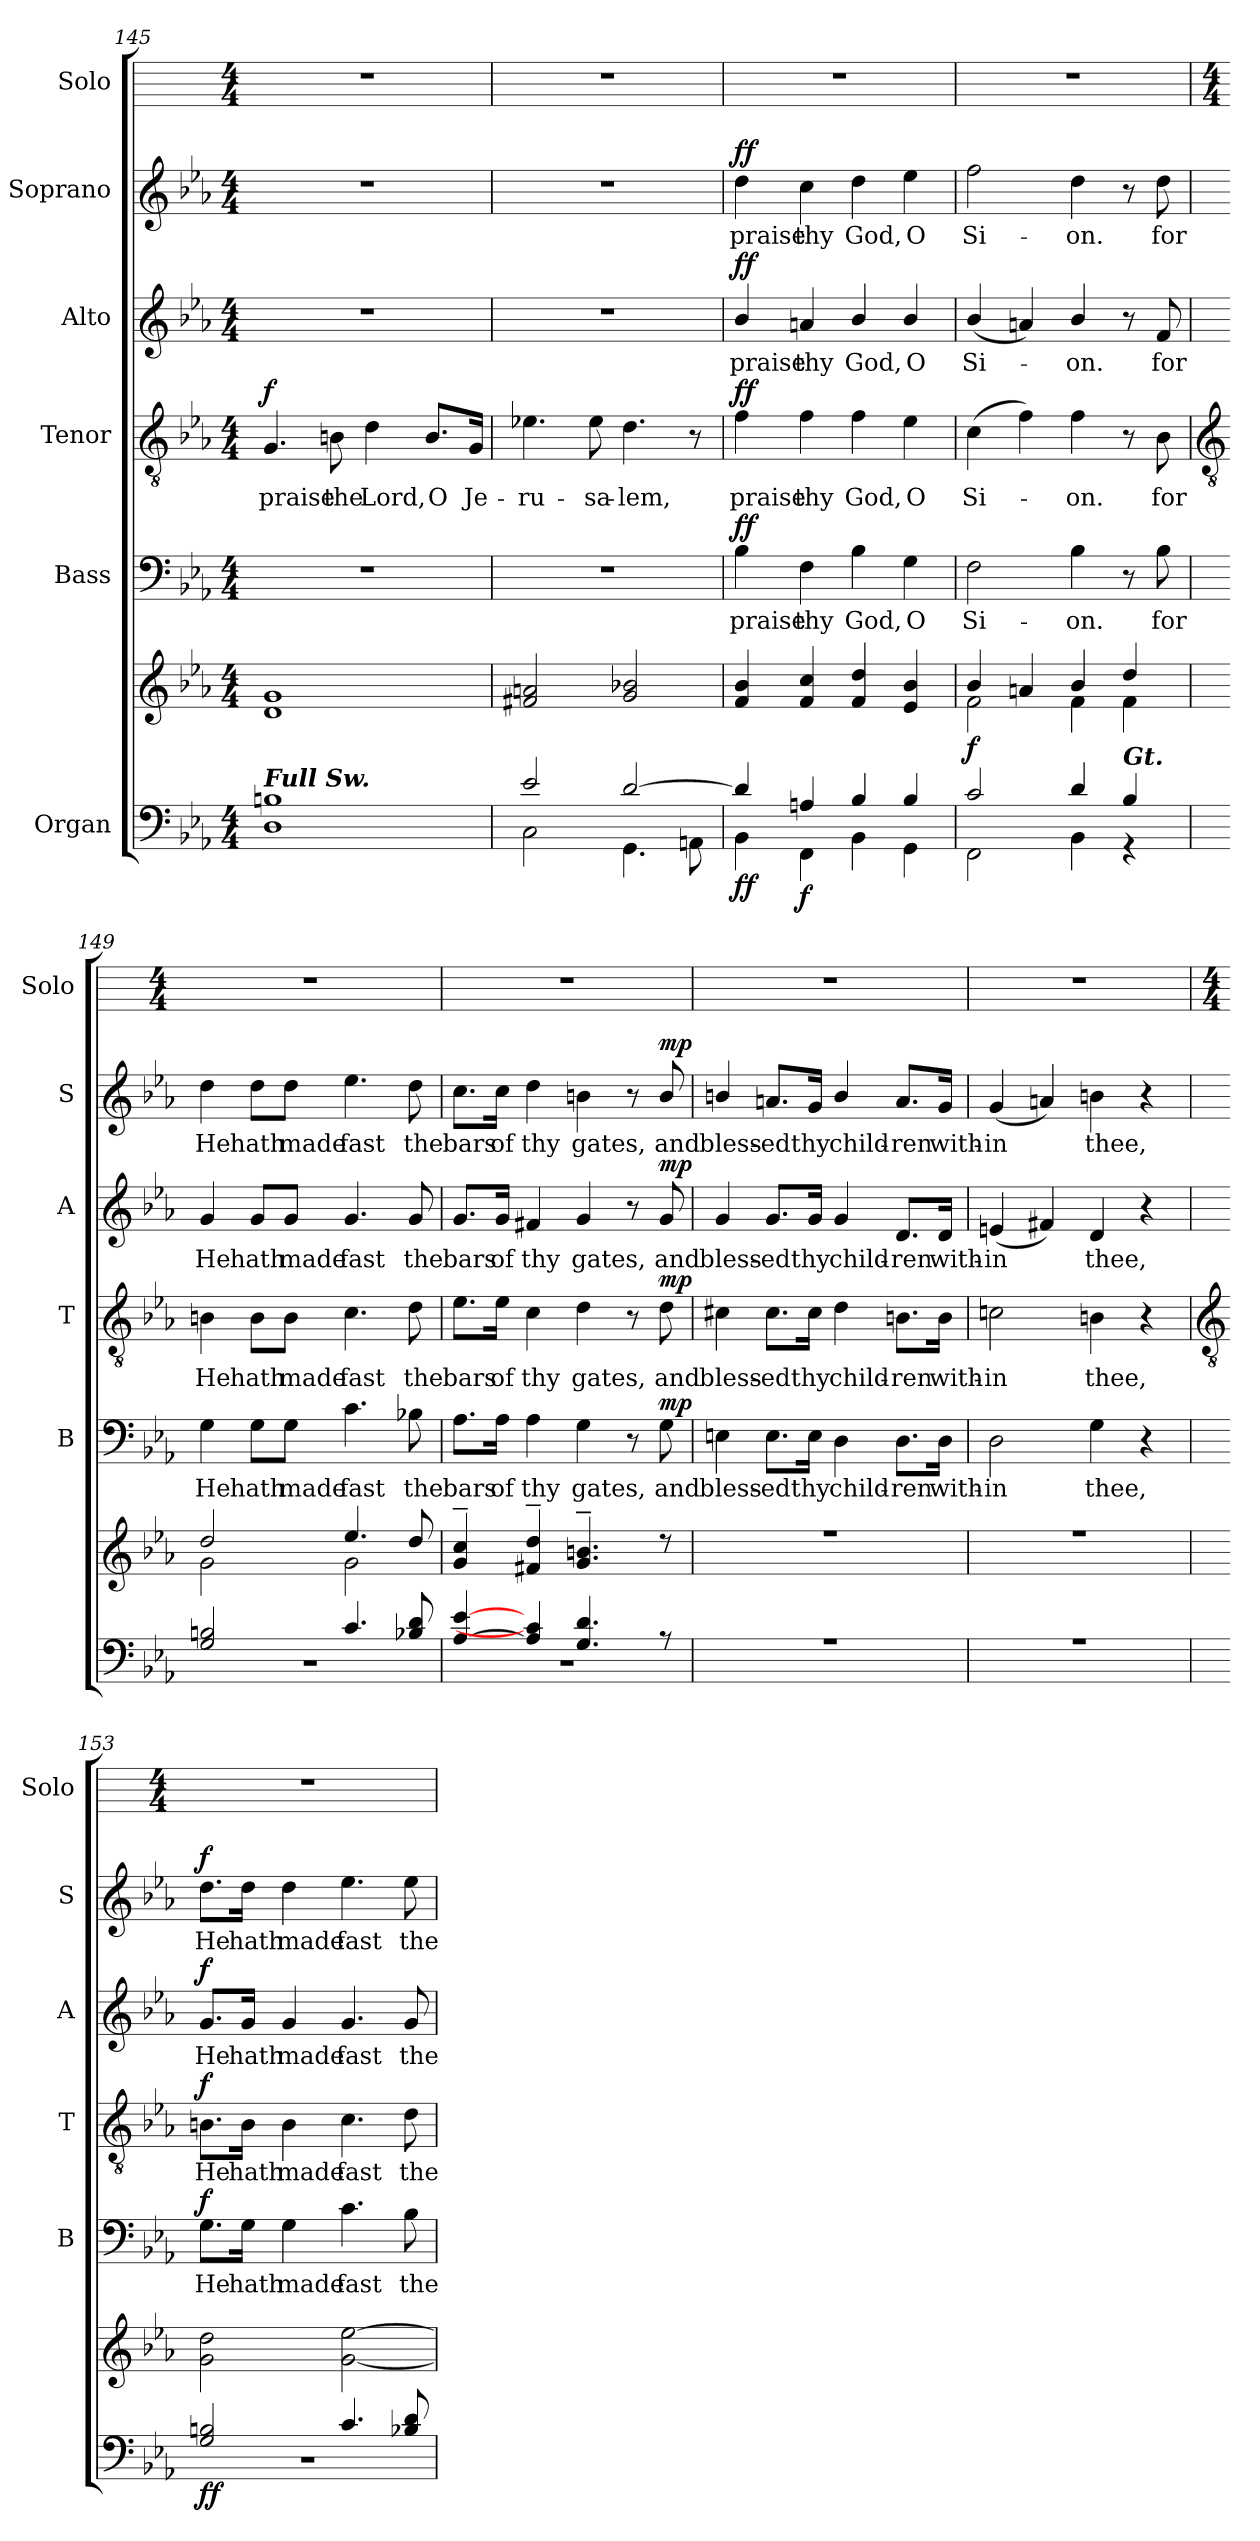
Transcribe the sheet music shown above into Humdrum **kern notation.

**kern	**kern	**dynam	**kern	**text	**dynam	**kern	**text	**dynam	**kern	**text	**dynam	**kern	**text	**dynam	**kern
*part6	*part6	*part6	*part5	*part5	*part5	*part4	*part4	*part4	*part3	*part3	*part3	*part2	*part2	*part2	*part1
*staff7	*staff6	*staff6/7	*staff5	*staff5	*staff5	*staff4	*staff4	*staff4	*staff3	*staff3	*staff3	*staff2	*staff2	*staff2	*staff1
*I"Organ	*	*	*I"Bass	*	*	*I"Tenor	*	*	*I"Alto	*	*	*I"Soprano	*	*	*I"Solo
*	*	*	*I'B	*	*	*I'T	*	*	*I'A	*	*	*I'S	*	*	*I'Solo
*clefF4	*clefG2	*	*clefF4	*	*	*clefGv2	*	*	*clefG2	*	*	*clefG2	*	*	*
*k[b-e-a-]	*k[b-e-a-]	*	*k[b-e-a-]	*	*	*k[b-e-a-]	*	*	*k[b-e-a-]	*	*	*k[b-e-a-]	*	*	*
*E-:	*E-:	*	*E-:	*	*	*E-:	*	*	*E-:	*	*	*E-:	*	*	*
*M4/4	*M4/4	*	*M4/4	*	*	*M4/4	*	*	*M4/4	*	*	*M4/4	*	*	*M4/4
=145	=145	=145	=145	=145	=145	=145	=145	=145	=145	=145	=145	=145	=145	=145	=145
*^	*^	*	*	*	*	*	*	*	*	*	*	*	*	*	*
!LO:TX:a:Bi:t=Full Sw.	!	!	!	!	!	!	!	!	!	!	!	!	!	!	!	!	!
!	!	!	!	!	!	!	!	!	!LO:LY:b	!LO:DY:b	!	!	!	!	!	!	!
1Bn/	1D\	1d/ 1g/	1ryy	.	1r	.	.	4.G	praise	f	1r	.	.	1r	.	.	1r
!	!	!	!	!	!	!	!	!	!LO:LY:b	!	!	!	!	!	!	!	!
.	.	.	.	.	.	.	.	8Bn	the	.	.	.	.	.	.	.	.
!	!	!	!	!	!	!	!	!	!LO:LY:b	!	!	!	!	!	!	!	!
.	.	.	.	.	.	.	.	4d	Lord,	.	.	.	.	.	.	.	.
!	!	!	!	!	!	!	!	!	!LO:LY:b	!	!	!	!	!	!	!	!
.	.	.	.	.	.	.	.	8.B/L	O	.	.	.	.	.	.	.	.
!	!	!	!	!	!	!	!	!	!LO:LY:b	!	!	!	!	!	!	!	!
.	.	.	.	.	.	.	.	16G/Jk	Je-	.	.	.	.	.	.	.	.
=146	=146	=146	=146	=146	=146	=146	=146	=146	=146	=146	=146	=146	=146	=146	=146	=146	=146
!	!	!	!	!	!	!	!	!	!LO:LY:b	!	!	!	!	!	!	!	!
2e-/	2C\	2f#X/ 2an/	1ryy	.	1r	.	.	4.e-X	-ru-	.	1r	.	.	1r	.	.	1r
!	!	!	!	!	!	!	!	!	!LO:LY:b	!	!	!	!	!	!	!	!
.	.	.	.	.	.	.	.	8e-	-sa-	.	.	.	.	.	.	.	.
!	!	!	!	!	!	!	!	!	!LO:LY:b	!	!	!	!	!	!	!	!
[2d/	4.GG\	2g/ 2b-X/	.	.	.	.	.	4.d	-lem,	.	.	.	.	.	.	.	.
.	8AAn\	.	.	.	.	.	.	8r	.	.	.	.	.	.	.	.	.
=147	=147	=147	=147	=147	=147	=147	=147	=147	=147	=147	=147	=147	=147	=147	=147	=147	=147
!	!	!	!	!LO:DY:b=2	!	!LO:LY:b	!	!	!LO:LY:b	!	!	!LO:LY:b	!	!	!LO:LY:b	!	!
!	!	!	!	!LO:DY:n=1:b	!	!	!LO:DY:b	!	!	!LO:DY:b	!	!	!LO:DY:b	!	!	!LO:DY:b	!
4d/]	4BB-\	4f/ 4b-/	1ryy	f f	4B-	praise	ff	4f\	praise	ff	4b-/	praise	ff	4dd	praise	ff	1r
!	!	!	!	!LO:DY:n=2:b=2	!	!LO:LY:b	!	!	!LO:LY:b	!	!	!LO:LY:b	!	!	!LO:LY:b	!	!
4An/	4FF\	4f/ 4cc/	.	f	4F	thy	.	4f	thy	.	4an	thy	.	4cc	thy	.	.
!	!	!	!	!	!	!LO:LY:b	!	!	!LO:LY:b	!	!	!LO:LY:b	!	!	!LO:LY:b	!	!
4B-/	4BB-\	4f/ 4dd/	.	.	4B-	God,	.	4f\	God,	.	4b-/	God,	.	4dd	God,	.	.
!	!	!	!	!	!	!LO:LY:b	!	!	!LO:LY:b	!	!	!LO:LY:b	!	!	!LO:LY:b	!	!
4B-/	4GG\	4e-/ 4b-/	.	.	4G	O	.	4e-\	O	.	4b-/	O	.	4ee-	O	.	.
=148	=148	=148	=148	=148	=148	=148	=148	=148	=148	=148	=148	=148	=148	=148	=148	=148	=148
!	!	!	!	!LO:DY:b	!	!LO:LY:b	!	!	!LO:LY:b	!	!	!LO:LY:b	!	!	!LO:LY:b	!	!
2c/	2FF\	4b-/	2f\	f	2F	Si-	.	(>4c\	Si-	.	(<4b-/	Si-	.	2ff	Si-	.	1r
.	.	4an/	.	.	.	.	.	4f)	.	.	4an)	.	.	.	.	.	.
!	!	!	!	!	!	!LO:LY:b	!	!	!LO:LY:b	!	!	!LO:LY:b	!	!	!LO:LY:b	!	!
4d/	4BB-\	4b-/	4f\	.	4B-	-on.	.	4f\	on.	.	4b-/	on.	.	4dd	-on.	.	.
!LO:TX:a:Bi:t=Gt.	!	!	!	!	!	!	!	!	!	!	!	!	!	!	!	!	!
4B-/	4r	4dd/	4f\	.	8r	.	.	8r	.	.	8r	.	.	8r	.	.	.
!	!	!	!	!	!	!LO:LY:b	!	!	!LO:LY:b	!	!	!LO:LY:b	!	!	!LO:LY:b	!	!
.	.	.	.	.	8B-	for	.	8B-	for	.	8f	for	.	8dd	for	.	.
!!LO:LB:g=z
=149	=149	=149	=149	=149	=149	=149	=149	=149	=149	=149	=149	=149	=149	=149	=149	=149	=149
*	*	*	*	*	*	*	*	*clefGv2	*	*	*	*	*	*	*	*	*
*	*	*	*	*	*	*	*	*	*	*	*	*	*	*	*	*	*M4/4
!	!	!	!	!	!	!LO:LY:b	!	!	!LO:LY:b	!	!	!LO:LY:b	!	!	!LO:LY:b	!	!
2G/ 2Bn/	1r	2dd/	2g\	.	4G	He	.	4Bn	He	.	4g	He	.	4dd	He	.	1r
!	!	!	!	!	!	!LO:LY:b	!	!	!LO:LY:b	!	!	!LO:LY:b	!	!	!LO:LY:b	!	!
.	.	.	.	.	8G\L	hath	.	8B\L	hath	.	8g/L	hath	.	8dd\L	hath	.	.
!	!	!	!	!	!	!LO:LY:b	!	!	!LO:LY:b	!	!	!LO:LY:b	!	!	!LO:LY:b	!	!
.	.	.	.	.	8G\J	made	.	8B\J	made	.	8g/J	made	.	8dd\J	made	.	.
!	!	!	!	!	!	!LO:LY:b	!	!	!LO:LY:b	!	!	!LO:LY:b	!	!	!LO:LY:b	!	!
4.c/	.	4.ee-/	2g\	.	4.c	fast	.	4.c	fast	.	4.g	fast	.	4.ee-	fast	.	.
!	!	!	!	!	!	!LO:LY:b	!	!	!LO:LY:b	!	!	!LO:LY:b	!	!	!LO:LY:b	!	!
8B-X/ 8d/	.	8dd/	.	.	8B-X	the	.	8d	the	.	8g	the	.	8dd	the	.	.
=150	=150	=150	=150	=150	=150	=150	=150	=150	=150	=150	=150	=150	=150	=150	=150	=150	=150
!	!	!	!	!	!	!LO:LY:b	!	!	!LO:LY:b	!	!	!LO:LY:b	!	!	!LO:LY:b	!	!
[4A-/ [4e-/	1r	4g/~ 4cc/~	1ryy	.	8.A-\L	bars	.	8.e-\L	bars	.	8.g/L	bars	.	8.cc\L	bars	.	1r
!	!	!	!	!	!	!LO:LY:b	!	!	!LO:LY:b	!	!	!LO:LY:b	!	!	!LO:LY:b	!	!
.	.	.	.	.	16A-\Jk	of	.	16e-\Jk	of	.	16g/Jk	of	.	16cc\Jk	of	.	.
!	!	!	!	!	!	!LO:LY:b	!	!	!LO:LY:b	!	!	!LO:LY:b	!	!	!LO:LY:b	!	!
4A-/] 4c/]	.	4f#X/~ 4dd/~	.	.	4A-	thy	.	4c	thy	.	4f#X	thy	.	4dd	thy	.	.
!	!	!	!	!	!	!LO:LY:b	!	!	!LO:LY:b	!	!	!LO:LY:b	!	!	!LO:LY:b	!	!
4.G/ 4.d/	.	4.g/~ 4.bn/~	.	.	4G	gates,	.	4d	gates,	.	4g	gates,	.	4bn	gates,	.	.
.	.	.	.	.	8r	.	.	8r	.	.	8r	.	.	8r	.	.	.
!	!	!	!	!	!	!LO:LY:b	!LO:DY:b	!	!LO:LY:b	!LO:DY:b	!	!LO:LY:b	!LO:DY:b	!	!LO:LY:b	!LO:DY:b	!
8r	.	8r	.	.	8G	and	mp	8d	and	mp	8g	and	mp	8b/	and	mp	.
=151	=151	=151	=151	=151	=151	=151	=151	=151	=151	=151	=151	=151	=151	=151	=151	=151	=151
!	!	!	!	!	!	!LO:LY:b	!	!	!LO:LY:b	!	!	!LO:LY:b	!	!	!LO:LY:b	!	!
1r	1ryy	1r	1ryy	.	4En\	bless-	.	4c#X\	bless-	.	4g/	bless-	.	4bn/	bless-	.	1r
!	!	!	!	!	!	!LO:LY:b	!	!	!LO:LY:b	!	!	!LO:LY:b	!	!	!LO:LY:b	!	!
.	.	.	.	.	8.E\L	-ed	.	8.c#\L	-ed	.	8.g/L	-ed	.	8.an/L	-ed	.	.
!	!	!	!	!	!	!LO:LY:b	!	!	!LO:LY:b	!	!	!LO:LY:b	!	!	!LO:LY:b	!	!
.	.	.	.	.	16E\Jk	thy	.	16c#\Jk	thy	.	16g/Jk	thy	.	16g/Jk	thy	.	.
!	!	!	!	!	!	!LO:LY:b	!	!	!LO:LY:b	!	!	!LO:LY:b	!	!	!LO:LY:b	!	!
.	.	.	.	.	4D\	child-	.	4d\	child-	.	4g/	child-	.	4b/	child-	.	.
!	!	!	!	!	!	!LO:LY:b	!	!	!LO:LY:b	!	!	!LO:LY:b	!	!	!LO:LY:b	!	!
.	.	.	.	.	8.D\L	-ren	.	8.Bn\L	-ren	.	8.d/L	-ren	.	8.a/L	-ren	.	.
!	!	!	!	!	!	!LO:LY:b	!	!	!LO:LY:b	!	!	!LO:LY:b	!	!	!LO:LY:b	!	!
.	.	.	.	.	16D\Jk	with-	.	16B\Jk	with-	.	16d/Jk	with-	.	16g/Jk	with-	.	.
=152	=152	=152	=152	=152	=152	=152	=152	=152	=152	=152	=152	=152	=152	=152	=152	=152	=152
!	!	!	!	!	!	!LO:LY:b	!	!	!LO:LY:b	!	!	!LO:LY:b	!	!	!LO:LY:b	!	!
1r	1ryy	1r	1ryy	.	2D	-in	.	2cn	-in	.	(<4en	-in	.	(<4g	-in	.	1r
.	.	.	.	.	.	.	.	.	.	.	4f#X)	.	.	4an)	.	.	.
!	!	!	!	!	!	!LO:LY:b	!	!	!LO:LY:b	!	!	!LO:LY:b	!	!	!LO:LY:b	!	!
.	.	.	.	.	4G	thee,	.	4Bn	thee,	.	4d	thee,	.	4bn	thee,	.	.
.	.	.	.	.	4r	.	.	4r	.	.	4r	.	.	4r	.	.	.
*	*	*v	*v	*	*	*	*	*	*	*	*	*	*	*	*	*	*
!!LO:LB:g=z
=153	=153	=153	=153	=153	=153	=153	=153	=153	=153	=153	=153	=153	=153	=153	=153	=153
*	*	*	*	*	*	*	*clefGv2	*	*	*	*	*	*	*	*	*
*	*	*	*	*	*	*	*	*	*	*	*	*	*	*	*	*M4/4
!	!	!	!LO:DY:b=2	!	!LO:LY:b	!	!	!LO:LY:b	!	!	!LO:LY:b	!	!	!LO:LY:b	!	!
!	!	!	!LO:DY:n=1:b	!	!	!LO:DY:b	!	!	!LO:DY:b	!	!	!LO:DY:b	!	!	!LO:DY:b	!
2G/ 2Bn/	1r	2g 2dd	f f	8.G\L	He	f	8.Bn\L	He	f	8.g/L	He	f	8.dd\L	He	f	1r
!	!	!	!	!	!LO:LY:b	!	!	!LO:LY:b	!	!	!LO:LY:b	!	!	!LO:LY:b	!	!
.	.	.	.	16G\Jk	hath	.	16B\Jk	hath	.	16g/Jk	hath	.	16dd\Jk	hath	.	.
!	!	!	!	!	!LO:LY:b	!	!	!LO:LY:b	!	!	!LO:LY:b	!	!	!LO:LY:b	!	!
.	.	.	.	4G	made	.	4B	made	.	4g	made	.	4dd	made	.	.
!	!	!	!	!	!LO:LY:b	!	!	!LO:LY:b	!	!	!LO:LY:b	!	!	!LO:LY:b	!	!
4.c/	.	[2g [2ee-	.	4.c	fast	.	4.c	fast	.	4.g	fast	.	4.ee-	fast	.	.
!	!	!	!	!	!LO:LY:b	!	!	!LO:LY:b	!	!	!LO:LY:b	!	!	!LO:LY:b	!	!
8B-X/ 8d/	.	.	.	8B-	the	.	8d	the	.	8g	the	.	8ee-	the	.	.
*v	*v	*	*	*	*	*	*	*	*	*	*	*	*	*	*	*
=	=	=	=	=	=	=	=	=	=	=	=	=	=	=	=
*-	*-	*-	*-	*-	*-	*-	*-	*-	*-	*-	*-	*-	*-	*-	*-
